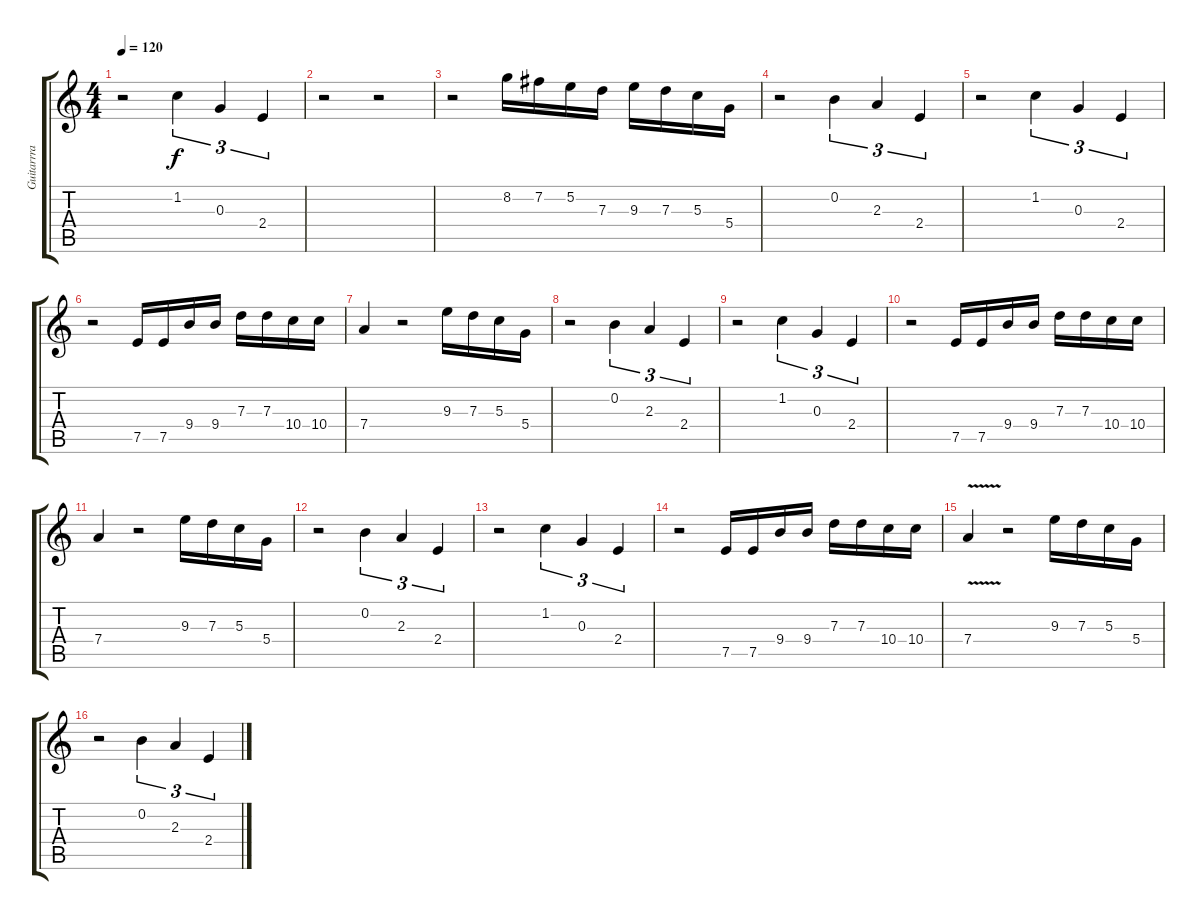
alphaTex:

\track ("Guitarrra Solo" "Guitarrra ") {instrument distortionguitar}
\staff {score tabs}
\tuning (E4 B3 G3 D3 A2 E2) {hide}
\ts (4 4)
\tempo 120
\clef g2
\ks c
r.2{dy f} 1.2.4{tu (3 2)} 0.3.4{tu (3 2)} 2.4.4{tu (3 2)} |
r.2 r.2 |
r.2 8.2.16 7.2.16 5.2.16 7.3.16 9.3.16 7.3.16 5.3.16 5.4.16 |
r.2 0.2.4{tu (3 2)} 2.3.4{tu (3 2)} 2.4.4{tu (3 2)} |
r.2 1.2.4{tu (3 2)} 0.3.4{tu (3 2)} 2.4.4{tu (3 2)} |
r.2 7.5.16 7.5.16 9.4.16 9.4.16 7.3.16 7.3.16 10.4.16 10.4.16 |
7.4.4 r.2 9.3.16 7.3.16 5.3.16 5.4.16 |
r.2 0.2.4{tu (3 2)} 2.3.4{tu (3 2)} 2.4.4{tu (3 2)} |
r.2 1.2.4{tu (3 2)} 0.3.4{tu (3 2)} 2.4.4{tu (3 2)} |
r.2 7.5.16 7.5.16 9.4.16 9.4.16 7.3.16 7.3.16 10.4.16 10.4.16 |
7.4.4 r.2 9.3.16 7.3.16 5.3.16 5.4.16 |
r.2 0.2.4{tu (3 2)} 2.3.4{tu (3 2)} 2.4.4{tu (3 2)} |
r.2 1.2.4{tu (3 2)} 0.3.4{tu (3 2)} 2.4.4{tu (3 2)} |
r.2 7.5.16 7.5.16 9.4.16 9.4.16 7.3.16 7.3.16 10.4.16 10.4.16 |
7.4{v}.4 r.2 9.3.16 7.3.16 5.3.16 5.4.16 |
r.2 0.2.4{tu (3 2)} 2.3.4{tu (3 2)} 2.4.4{tu (3 2)}
